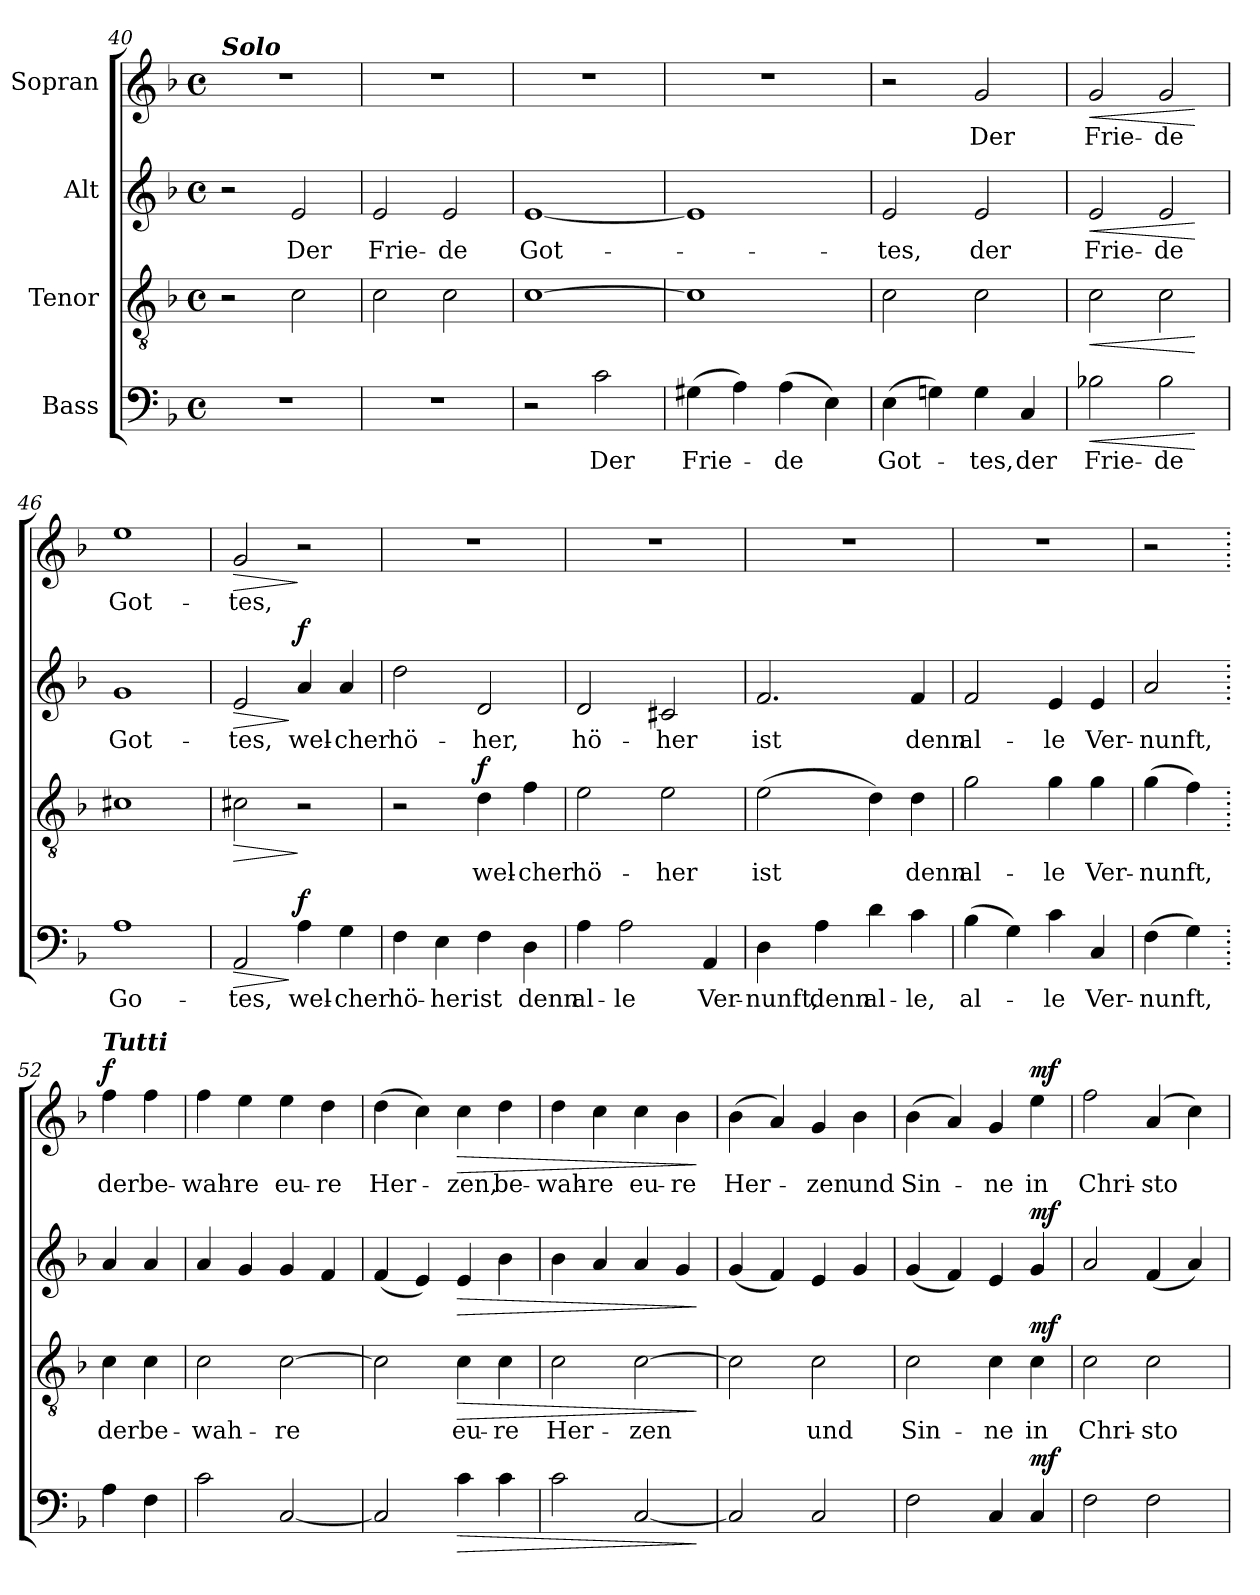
**kern	**text	**dynam	**kern	**text	**dynam	**kern	**text	**dynam	**kern	**text	**dynam
*part4	*part4	*part4	*part3	*part3	*part3	*part2	*part2	*part2	*part1	*part1	*part1
*staff4	*staff4	*staff4	*staff3	*staff3	*staff3	*staff2	*staff2	*staff2	*staff1	*staff1	*staff1
*I"Bass	*	*	*I"Tenor	*	*	*I"Alt	*	*	*I"Sopran	*	*
*clefF4	*	*	*clefGv2	*	*	*clefG2	*	*	*clefG2	*	*
*k[b-]	*	*	*k[b-]	*	*	*k[b-]	*	*	*k[b-]	*	*
*F:	*	*	*F:	*	*	*F:	*	*	*F:	*	*
*M4/4	*	*	*M4/4	*	*	*M4/4	*	*	*M4/4	*	*
*met(c)	*	*	*met(c)	*	*	*met(c)	*	*	*met(c)	*	*
=40	=40	=40	=40	=40	=40	=40	=40	=40	=40	=40	=40
!	!	!	!	!	!	!	!	!	!LO:TX:a:Bi:t=Solo	!	!
1r	.	.	2r	.	.	2r	.	.	1r	.	.
.	.	.	2c\	.	.	2e/	Der	.	.	.	.
=41	=41	=41	=41	=41	=41	=41	=41	=41	=41	=41	=41
1r	.	.	2c\	.	.	2e/	Frie-	.	1r	.	.
.	.	.	2c\	.	.	2e/	-de	.	.	.	.
=42	=42	=42	=42	=42	=42	=42	=42	=42	=42	=42	=42
2r	.	.	[1c	.	.	[1e	Got-	.	1r	.	.
2c\	Der	.	.	.	.	.	.	.	.	.	.
=43	=43	=43	=43	=43	=43	=43	=43	=43	=43	=43	=43
(>4G#X\	Frie-	.	1c]	.	.	1e]	.	.	1r	.	.
4A\)	.	.	.	.	.	.	.	.	.	.	.
(>4A\	-de	.	.	.	.	.	.	.	.	.	.
4E\)	.	.	.	.	.	.	.	.	.	.	.
=44	=44	=44	=44	=44	=44	=44	=44	=44	=44	=44	=44
(>4E\	Got-	.	2c\	.	.	2e/	-tes,	.	2r	.	.
4Gn\)	.	.	.	.	.	.	.	.	.	.	.
4G\	-tes,	.	2c\	.	.	2e/	der	.	2g/	Der	.
4C/	der	.	.	.	.	.	.	.	.	.	.
!!LO:LB:g=z
=45	=45	=45	=45	=45	=45	=45	=45	=45	=45	=45	=45
!	!	!LO:HP:b	!	!	!LO:HP:b	!	!	!LO:HP:b	!	!	!LO:HP:b
2B-X\	Frie-	<	2c\	.	<	2e/	Frie-	<	2g/	Frie-	<
2B-\	-de	.	2c\	.	.	2e/	-de	.	2g/	-de	.
.	.	[	.	.	[	.	.	[	.	.	[
=46	=46	=46	=46	=46	=46	=46	=46	=46	=46	=46	=46
1A	Go-	.	1c#X	.	.	1g	Got-	.	1ee	Got-	.
=47	=47	=47	=47	=47	=47	=47	=47	=47	=47	=47	=47
!	!	!LO:HP:b	!	!	!LO:HP:b	!	!	!LO:HP:b	!	!	!LO:HP:b
2AA/	-tes,	>	2c#X\	.	>	2e/	-tes,	>	2g/	-tes,	>
!	!	!LO:DY:n=1:a	!	!	!	!	!	!LO:DY:n=1:a	!	!	!
4A\	wel-	] f	2r	.	]	4a/	wel-	] f	2r	.	]
4G\	-cher	.	.	.	.	4a/	-cher	.	.	.	.
=48	=48	=48	=48	=48	=48	=48	=48	=48	=48	=48	=48
4F\	hö-	.	2r	.	.	2dd\	hö-	.	1r	.	.
4E\	-her	.	.	.	.	.	.	.	.	.	.
!	!	!	!	!	!LO:DY:a	!	!	!	!	!	!
4F\	ist	.	4d\	wel-	f	2d/	-her,	.	.	.	.
4D\	denn	.	4f\	-cher	.	.	.	.	.	.	.
=49	=49	=49	=49	=49	=49	=49	=49	=49	=49	=49	=49
4A\	al-	.	2e\	hö-	.	2d/	hö-	.	1r	.	.
2A\	-le	.	.	.	.	.	.	.	.	.	.
.	.	.	2e\	-her	.	2c#X/	-her	.	.	.	.
4AA/	Ver-	.	.	.	.	.	.	.	.	.	.
=50	=50	=50	=50	=50	=50	=50	=50	=50	=50	=50	=50
4D\	-nunft,	.	(>2e\	ist	.	2.f/	ist	.	1r	.	.
4A\	denn	.	.	.	.	.	.	.	.	.	.
4d\	al-	.	4d\)	.	.	.	.	.	.	.	.
4c\	-le,	.	4d\	denn	.	4f/	denn	.	.	.	.
=51	=51	=51	=51	=51	=51	=51	=51	=51	=51	=51	=51
(>4B-\	al-	.	2g\	al-	.	2f/	al-	.	1r	.	.
4G\)	.	.	.	.	.	.	.	.	.	.	.
4c\	-le	.	4g\	-le	.	4e/	-le	.	.	.	.
4C/	Ver-	.	4g\	Ver-	.	4e/	Ver-	.	.	.	.
=52	=52	=52	=52	=52	=52	=52	=52	=52	=52	=52	=52
(>4F\	-nunft,	.	(>4g\	-nunft,	.	2a/	-nunft,	.	2r	.	.
4G\)	.	.	4f\)	.	.	.	.	.	.	.	.
!!LO:LB:g=z
=52X2.	=52X2.	=52X2.	=52X2.	=52X2.	=52X2.	=52X2.	=52X2.	=52X2.	=52X2.	=52X2.	=52X2.
!	!	!	!	!	!	!	!	!	!LO:TX:a:Bi:t=Tutti	!	!
!	!	!	!	!	!	!	!	!	!	!	!LO:DY:a
4A\	.	.	4c\	der	.	4a/	.	.	4ff\	der	f
4F\	.	.	4c\	be-	.	4a/	.	.	4ff\	be-	.
=53	=53	=53	=53	=53	=53	=53	=53	=53	=53	=53	=53
2c\	.	.	2c\	-wah-	.	4a/	.	.	4ff\	-wah-	.
.	.	.	.	.	.	4g/	.	.	4ee\	-re	.
[2C/	.	.	[2c\	-re	.	4g/	.	.	4ee\	eu-	.
.	.	.	.	.	.	4f/	.	.	4dd\	-re	.
=54	=54	=54	=54	=54	=54	=54	=54	=54	=54	=54	=54
2C/]	.	.	2c\]	.	.	(4f/	.	.	(>4dd\	Her-	.
.	.	.	.	.	.	4e/)	.	.	4cc\)	.	.
!	!	!LO:HP:b	!	!	!LO:HP:b	!	!	!LO:HP:b	!	!	!LO:HP:b
4c\	.	>	4c\	eu-	>	4e/	.	>	4cc\	-zen,	>
4c\	.	.	4c\	-re	.	4b-\	.	.	4dd\	be-	.
=55	=55	=55	=55	=55	=55	=55	=55	=55	=55	=55	=55
2c\	.	.	2c\	Her-	.	4b-\	.	.	4dd\	-wah-	.
.	.	.	.	.	.	4a/	.	.	4cc\	-re	.
[2C/	.	.	[2c\	-zen	.	4a/	.	.	4cc\	eu-	.
.	.	.	.	.	.	4g/	.	.	4b-\	-re	.
.	.	]	.	.	]	.	.	]	.	.	]
=56	=56	=56	=56	=56	=56	=56	=56	=56	=56	=56	=56
2C/]	.	.	2c\]	.	.	(4g/	.	.	(>4b-\	Her-	.
.	.	.	.	.	.	4f/)	.	.	4a/)	.	.
2C/	.	.	2c\	und	.	4e/	.	.	4g/	-zen	.
.	.	.	.	.	.	4g/	.	.	4b-\	und	.
=57	=57	=57	=57	=57	=57	=57	=57	=57	=57	=57	=57
2F\	.	.	2c\	Sin-	.	(4g/	.	.	(>4b-\	Sin-	.
.	.	.	.	.	.	4f/)	.	.	4a/)	.	.
4C/	.	.	4c\	-ne	.	4e/	.	.	4g/	-ne	.
!	!	!LO:DY:a	!	!	!LO:DY:a	!	!	!LO:DY:a	!	!	!LO:DY:a
4C/	.	mf	4c\	in	mf	4g/	.	mf	4ee\	in	mf
=58	=58	=58	=58	=58	=58	=58	=58	=58	=58	=58	=58
2F\	.	.	2c\	Chri-	.	2a/	.	.	2ff\	Chri-	.
2F\	.	.	2c\	-sto	.	(4f/	.	.	(>4a/	-sto	.
.	.	.	.	.	.	4a/)	.	.	4cc\)	.	.
=	=	=	=	=	=	=	=	=	=	=	=
*-	*-	*-	*-	*-	*-	*-	*-	*-	*-	*-	*-
